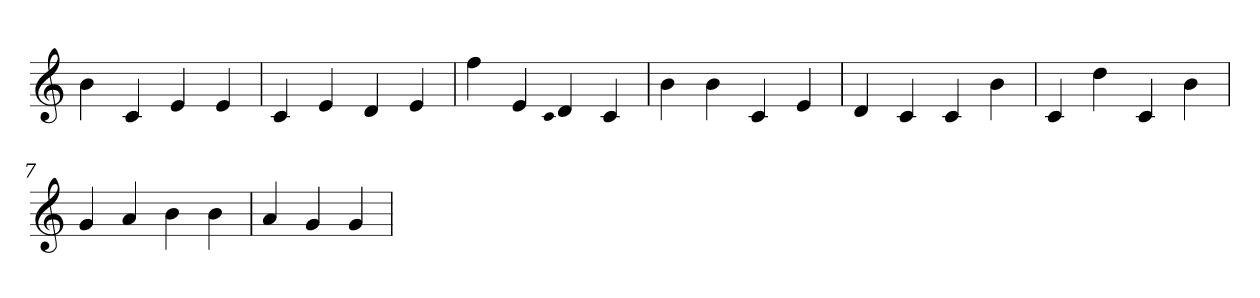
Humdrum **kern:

**kern
*part1
*staff1
*clefG2
=1
4b
4c
4e
4e
=2
4c
4e
4d
4e
=3
4ff
4e
qqc
4d
4c
=4
4b
4b
4c
4e
=5
4d
4c
4c
4b
=6
4c
4dd
4c
4b
=7
4g
4a
4b
4b
=8
4a
4g
4g
=
*-
